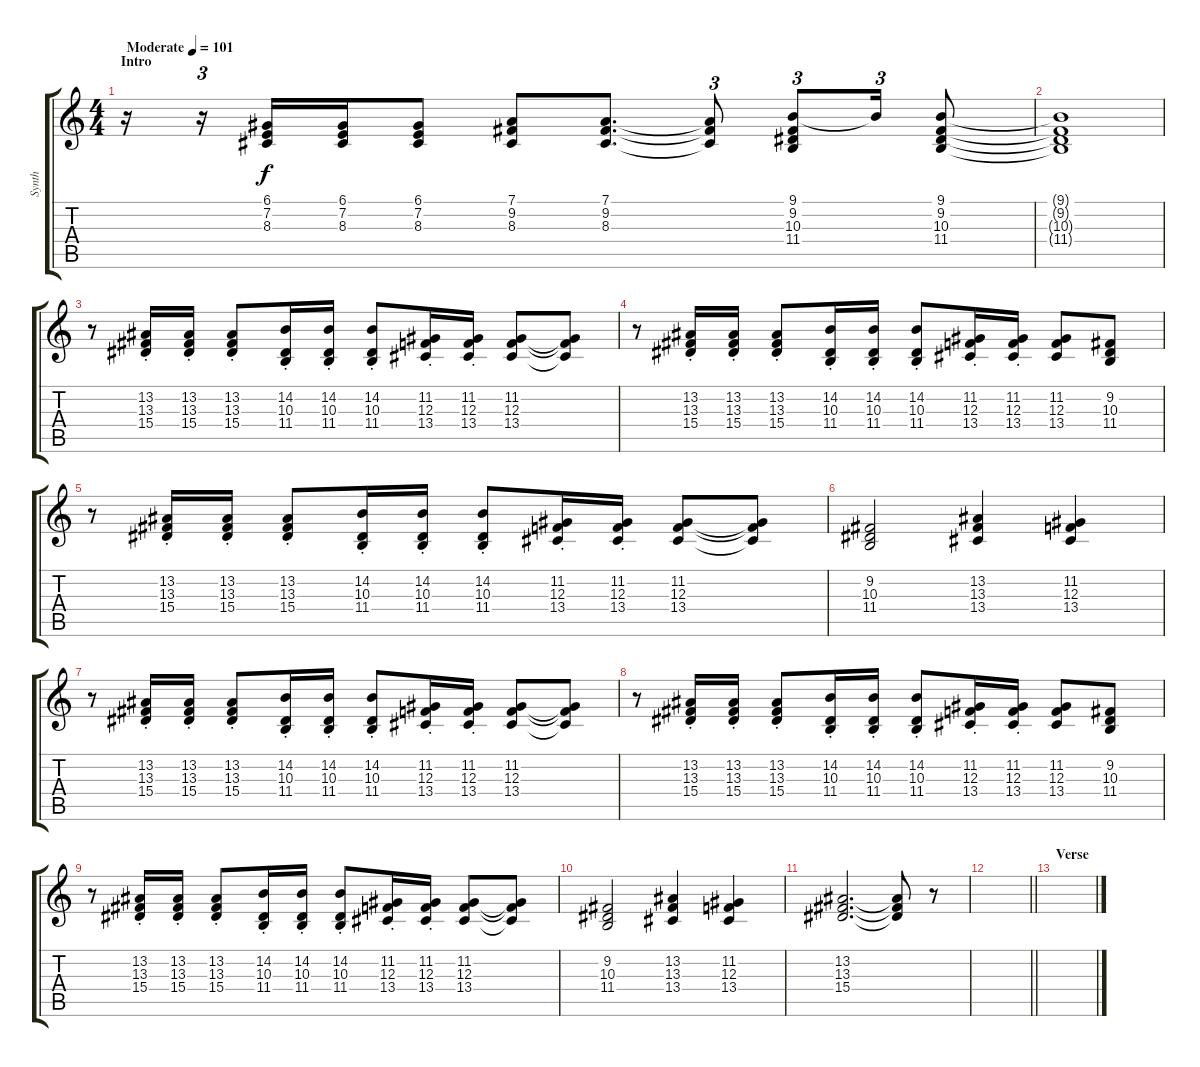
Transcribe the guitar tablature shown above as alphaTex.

\track ("Synth" "Synth") {instrument stringensemble1}
\staff {score tabs}
\tuning (D4 A3 F3 C3 G2 D2) {hide}
\ts (4 4)
\section ("" "Intro")
\tempo (101 "Moderate")
\clef g2
\ks c
r.16{dy f instrument stringensemble1} r.16{tu (3 2)} (6.1 7.2 8.3).16 (6.1 7.2 8.3).16 (6.1 7.2 8.3).8 (7.1 9.2 8.3).8 (7.1 9.2 8.3).8{d} (7.1{t} 9.2{t} 8.3{t}).8{tu (3 2)} (9.1 9.2 10.3 11.4).8{tu (3 2)} 9.1{t}.16{tu (3 2)} (9.1 9.2 10.3 11.4).8 |
(9.1{t} 9.2{t} 10.3{t} 11.4{t}).1 |
r.8 (13.2{st} 13.3{st} 15.4{st}).16 (13.2{st} 13.3{st} 15.4{st}).16 (13.2{st} 13.3{st} 15.4{st}).8 (14.2{st} 10.3{st} 11.4{st}).16 (14.2{st} 10.3{st} 11.4{st}).16 (14.2{st} 10.3{st} 11.4{st}).8 (11.2{st} 12.3{st} 13.4{st}).16 (11.2{st} 12.3{st} 13.4{st}).16 (11.2 12.3 13.4).8 (11.2{t} 12.3{t} 13.4{t}).8 |
r.8 (13.2{st} 13.3{st} 15.4{st}).16 (13.2{st} 13.3{st} 15.4{st}).16 (13.2{st} 13.3{st} 15.4{st}).8 (14.2{st} 10.3{st} 11.4{st}).16 (14.2{st} 10.3{st} 11.4{st}).16 (14.2{st} 10.3{st} 11.4{st}).8 (11.2{st} 12.3{st} 13.4{st}).16 (11.2{st} 12.3{st} 13.4{st}).16 (11.2 12.3 13.4).8 (9.2 10.3 11.4).8 |
r.8 (13.2{st} 13.3{st} 15.4{st}).16 (13.2{st} 13.3{st} 15.4{st}).16 (13.2{st} 13.3{st} 15.4{st}).8 (14.2{st} 10.3{st} 11.4{st}).16 (14.2{st} 10.3{st} 11.4{st}).16 (14.2{st} 10.3{st} 11.4{st}).8 (11.2{st} 12.3{st} 13.4{st}).16 (11.2{st} 12.3{st} 13.4{st}).16 (11.2 12.3 13.4).8 (11.2{t} 12.3{t} 13.4{t}).8 |
(9.2 10.3 11.4).2 (13.2 13.3 13.4).4 (11.2 12.3 13.4).4 |
r.8 (13.2{st} 13.3{st} 15.4{st}).16 (13.2{st} 13.3{st} 15.4{st}).16 (13.2{st} 13.3{st} 15.4{st}).8 (14.2{st} 10.3{st} 11.4{st}).16 (14.2{st} 10.3{st} 11.4{st}).16 (14.2{st} 10.3{st} 11.4{st}).8 (11.2{st} 12.3{st} 13.4{st}).16 (11.2{st} 12.3{st} 13.4{st}).16 (11.2 12.3 13.4).8 (11.2{t} 12.3{t} 13.4{t}).8 |
r.8 (13.2{st} 13.3{st} 15.4{st}).16 (13.2{st} 13.3{st} 15.4{st}).16 (13.2{st} 13.3{st} 15.4{st}).8 (14.2{st} 10.3{st} 11.4{st}).16 (14.2{st} 10.3{st} 11.4{st}).16 (14.2{st} 10.3{st} 11.4{st}).8 (11.2{st} 12.3{st} 13.4{st}).16 (11.2{st} 12.3{st} 13.4{st}).16 (11.2 12.3 13.4).8 (9.2 10.3 11.4).8 |
r.8 (13.2{st} 13.3{st} 15.4{st}).16 (13.2{st} 13.3{st} 15.4{st}).16 (13.2{st} 13.3{st} 15.4{st}).8 (14.2{st} 10.3{st} 11.4{st}).16 (14.2{st} 10.3{st} 11.4{st}).16 (14.2{st} 10.3{st} 11.4{st}).8 (11.2{st} 12.3{st} 13.4{st}).16 (11.2{st} 12.3{st} 13.4{st}).16 (11.2 12.3 13.4).8 (11.2{t} 12.3{t} 13.4{t}).8 |
(9.2 10.3 11.4).2 (13.2 13.3 13.4).4 (11.2 12.3 13.4).4 |
(13.2 13.3 15.4).2{d} (13.2{t} 13.3{t} 15.4{t}).8 r.8 |
\barLineRight lightlight
|
\section ("" "Verse")
